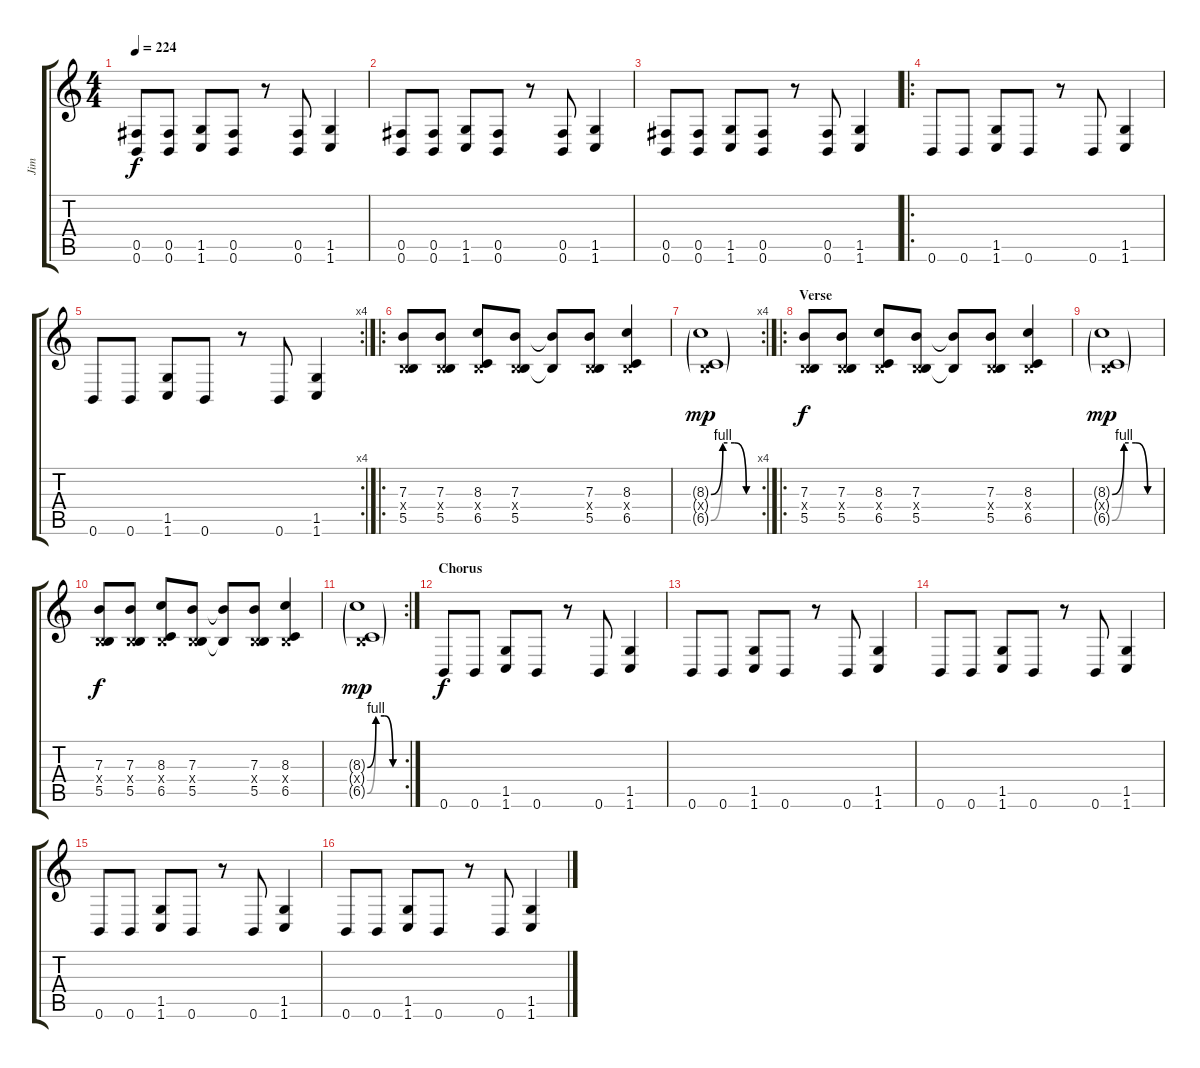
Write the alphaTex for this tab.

\track ("Jim" "Jim") {instrument distortionguitar}
\staff {score tabs}
\tuning (Db4 Ab3 E3 B2 Gb2 B1) {hide}
\ts (4 4)
\tempo 224
\clef g2
\ks c
(0.5 0.6).8{dy f} (0.5 0.6).8 (1.5 1.6).8 (0.5 0.6).8 r.8 (0.5 0.6).8 (1.5 1.6).4 |
(0.5 0.6).8 (0.5 0.6).8 (1.5 1.6).8 (0.5 0.6).8 r.8 (0.5 0.6).8 (1.5 1.6).4 |
(0.5 0.6).8 (0.5 0.6).8 (1.5 1.6).8 (0.5 0.6).8 r.8 (0.5 0.6).8 (1.5 1.6).4 |
\ro
0.6.8 0.6.8 (1.5 1.6).8 0.6.8 r.8 0.6.8 (1.5 1.6).4 |
\rc 4
0.6.8 0.6.8 (1.5 1.6).8 0.6.8 r.8 0.6.8 (1.5 1.6).4 |
\ro
(7.3 0.4{x} 5.5).8 (7.3 0.4{x} 5.5).8 (8.3 0.4{x} 6.5).8 (7.3 0.4{x} 5.5).8 (7.3{t} 5.5{t}).8 (7.3 0.4{x} 5.5).8 (8.3 0.4{x} 6.5).4 |
\rc 4
(8.3{be (custom 0 0 15 4 30 4 45 0 60 0) g} 0.4{g x} 6.5{be (custom 0 0 15 4 30 4 45 0 60 0) g}).1{dy mp} |
\ro
\section ("" "Verse")
(7.3 0.4{x} 5.5).8{dy f} (7.3 0.4{x} 5.5).8 (8.3 0.4{x} 6.5).8 (7.3 0.4{x} 5.5).8 (7.3{t} 5.5{t}).8 (7.3 0.4{x} 5.5).8 (8.3 0.4{x} 6.5).4 |
(8.3{be (custom 0 0 15 4 30 4 45 0 60 0) g} 0.4{g x} 6.5{be (custom 0 0 15 4 30 4 45 0 60 0) g}).1{dy mp} |
(7.3 0.4{x} 5.5).8{dy f} (7.3 0.4{x} 5.5).8 (8.3 0.4{x} 6.5).8 (7.3 0.4{x} 5.5).8 (7.3{t} 5.5{t}).8 (7.3 0.4{x} 5.5).8 (8.3 0.4{x} 6.5).4 |
\rc 2
(8.3{be (custom 0 0 15 4 30 4 45 0 60 0) g} 0.4{g x} 6.5{be (custom 0 0 15 4 30 4 45 0 60 0) g}).1{dy mp} |
\section ("" "Chorus")
0.6.8{dy f} 0.6.8 (1.5 1.6).8 0.6.8 r.8 0.6.8 (1.5 1.6).4 |
0.6.8 0.6.8 (1.5 1.6).8 0.6.8 r.8 0.6.8 (1.5 1.6).4 |
0.6.8 0.6.8 (1.5 1.6).8 0.6.8 r.8 0.6.8 (1.5 1.6).4 |
0.6.8 0.6.8 (1.5 1.6).8 0.6.8 r.8 0.6.8 (1.5 1.6).4 |
0.6.8 0.6.8 (1.5 1.6).8 0.6.8 r.8 0.6.8 (1.5 1.6).4
